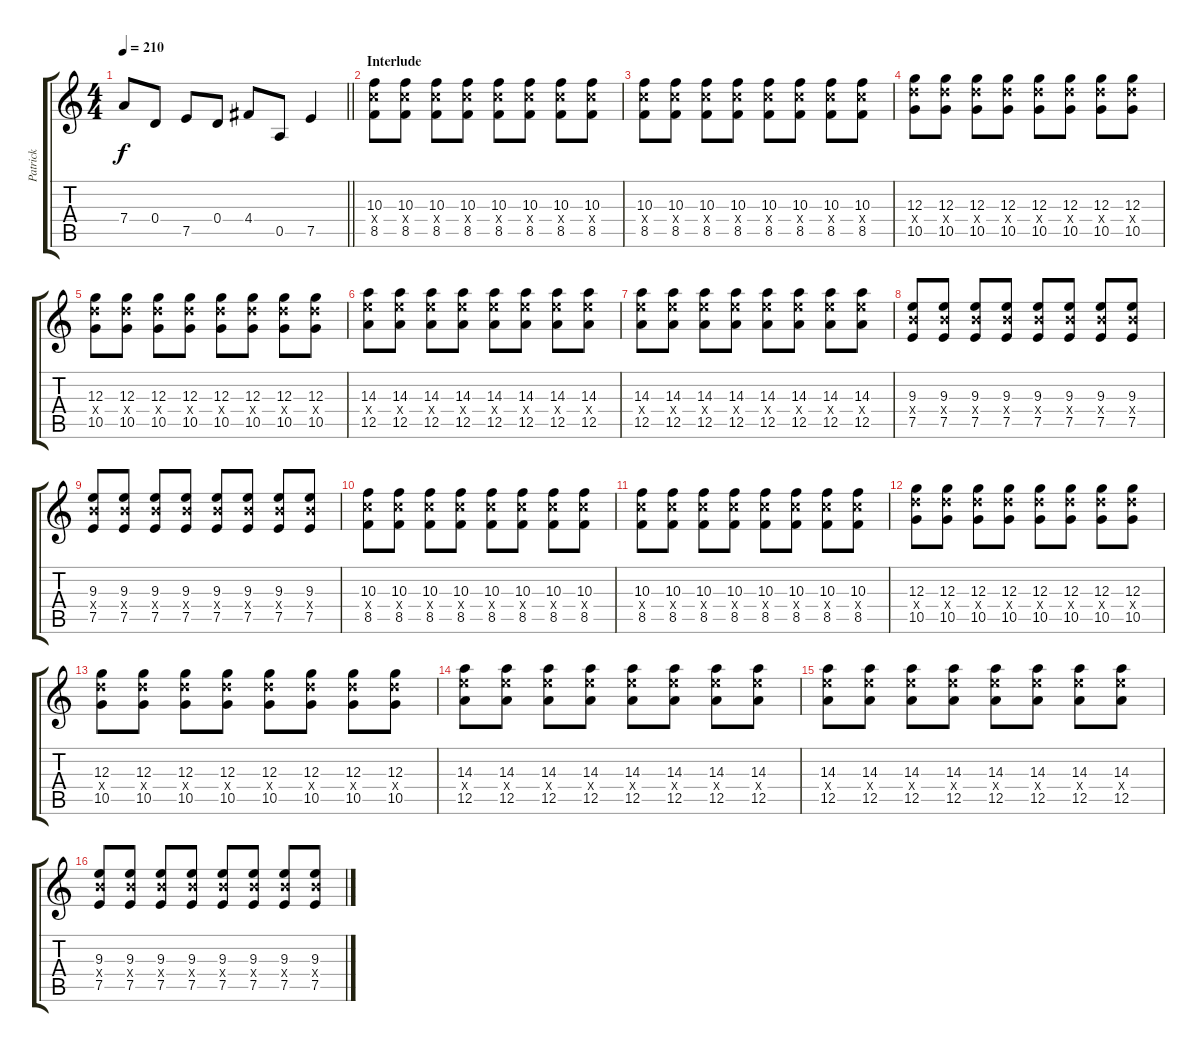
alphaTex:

\track ("Patrick" "Patrick") {instrument distortionguitar}
\staff {score tabs}
\tuning (E4 B3 G3 D3 A2 D2) {hide}
\ts (4 4)
\tempo 210
\clef g2
\barLineRight lightlight
\ks c
7.4.8{dy f} 0.4.8 7.5.8 0.4.8 4.4.8 0.5.8 7.5.4 |
\section ("" "Interlude")
(10.3 10.4{x} 8.5).8 (10.3 10.4{x} 8.5).8 (10.3 10.4{x} 8.5).8 (10.3 10.4{x} 8.5).8 (10.3 10.4{x} 8.5).8 (10.3 10.4{x} 8.5).8 (10.3 10.4{x} 8.5).8 (10.3 10.4{x} 8.5).8 |
(10.3 10.4{x} 8.5).8 (10.3 10.4{x} 8.5).8 (10.3 10.4{x} 8.5).8 (10.3 10.4{x} 8.5).8 (10.3 10.4{x} 8.5).8 (10.3 10.4{x} 8.5).8 (10.3 10.4{x} 8.5).8 (10.3 10.4{x} 8.5).8 |
(12.3 12.4{x} 10.5).8 (12.3 12.4{x} 10.5).8 (12.3 12.4{x} 10.5).8 (12.3 12.4{x} 10.5).8 (12.3 12.4{x} 10.5).8 (12.3 12.4{x} 10.5).8 (12.3 12.4{x} 10.5).8 (12.3 12.4{x} 10.5).8 |
(12.3 12.4{x} 10.5).8 (12.3 12.4{x} 10.5).8 (12.3 12.4{x} 10.5).8 (12.3 12.4{x} 10.5).8 (12.3 12.4{x} 10.5).8 (12.3 12.4{x} 10.5).8 (12.3 12.4{x} 10.5).8 (12.3 12.4{x} 10.5).8 |
(14.3 14.4{x} 12.5).8 (14.3 14.4{x} 12.5).8 (14.3 14.4{x} 12.5).8 (14.3 14.4{x} 12.5).8 (14.3 14.4{x} 12.5).8 (14.3 14.4{x} 12.5).8 (14.3 14.4{x} 12.5).8 (14.3 14.4{x} 12.5).8 |
(14.3 14.4{x} 12.5).8 (14.3 14.4{x} 12.5).8 (14.3 14.4{x} 12.5).8 (14.3 14.4{x} 12.5).8 (14.3 14.4{x} 12.5).8 (14.3 14.4{x} 12.5).8 (14.3 14.4{x} 12.5).8 (14.3 14.4{x} 12.5).8 |
(9.3 9.4{x} 7.5).8 (9.3 9.4{x} 7.5).8 (9.3 9.4{x} 7.5).8 (9.3 9.4{x} 7.5).8 (9.3 9.4{x} 7.5).8 (9.3 9.4{x} 7.5).8 (9.3 9.4{x} 7.5).8 (9.3 9.4{x} 7.5).8 |
(9.3 9.4{x} 7.5).8 (9.3 9.4{x} 7.5).8 (9.3 9.4{x} 7.5).8 (9.3 9.4{x} 7.5).8 (9.3 9.4{x} 7.5).8 (9.3 9.4{x} 7.5).8 (9.3 9.4{x} 7.5).8 (9.3 9.4{x} 7.5).8 |
(10.3 10.4{x} 8.5).8 (10.3 10.4{x} 8.5).8 (10.3 10.4{x} 8.5).8 (10.3 10.4{x} 8.5).8 (10.3 10.4{x} 8.5).8 (10.3 10.4{x} 8.5).8 (10.3 10.4{x} 8.5).8 (10.3 10.4{x} 8.5).8 |
(10.3 10.4{x} 8.5).8 (10.3 10.4{x} 8.5).8 (10.3 10.4{x} 8.5).8 (10.3 10.4{x} 8.5).8 (10.3 10.4{x} 8.5).8 (10.3 10.4{x} 8.5).8 (10.3 10.4{x} 8.5).8 (10.3 10.4{x} 8.5).8 |
(12.3 12.4{x} 10.5).8 (12.3 12.4{x} 10.5).8 (12.3 12.4{x} 10.5).8 (12.3 12.4{x} 10.5).8 (12.3 12.4{x} 10.5).8 (12.3 12.4{x} 10.5).8 (12.3 12.4{x} 10.5).8 (12.3 12.4{x} 10.5).8 |
(12.3 12.4{x} 10.5).8 (12.3 12.4{x} 10.5).8 (12.3 12.4{x} 10.5).8 (12.3 12.4{x} 10.5).8 (12.3 12.4{x} 10.5).8 (12.3 12.4{x} 10.5).8 (12.3 12.4{x} 10.5).8 (12.3 12.4{x} 10.5).8 |
(14.3 14.4{x} 12.5).8 (14.3 14.4{x} 12.5).8 (14.3 14.4{x} 12.5).8 (14.3 14.4{x} 12.5).8 (14.3 14.4{x} 12.5).8 (14.3 14.4{x} 12.5).8 (14.3 14.4{x} 12.5).8 (14.3 14.4{x} 12.5).8 |
(14.3 14.4{x} 12.5).8 (14.3 14.4{x} 12.5).8 (14.3 14.4{x} 12.5).8 (14.3 14.4{x} 12.5).8 (14.3 14.4{x} 12.5).8 (14.3 14.4{x} 12.5).8 (14.3 14.4{x} 12.5).8 (14.3 14.4{x} 12.5).8 |
(9.3 9.4{x} 7.5).8 (9.3 9.4{x} 7.5).8 (9.3 9.4{x} 7.5).8 (9.3 9.4{x} 7.5).8 (9.3 9.4{x} 7.5).8 (9.3 9.4{x} 7.5).8 (9.3 9.4{x} 7.5).8 (9.3 9.4{x} 7.5).8
